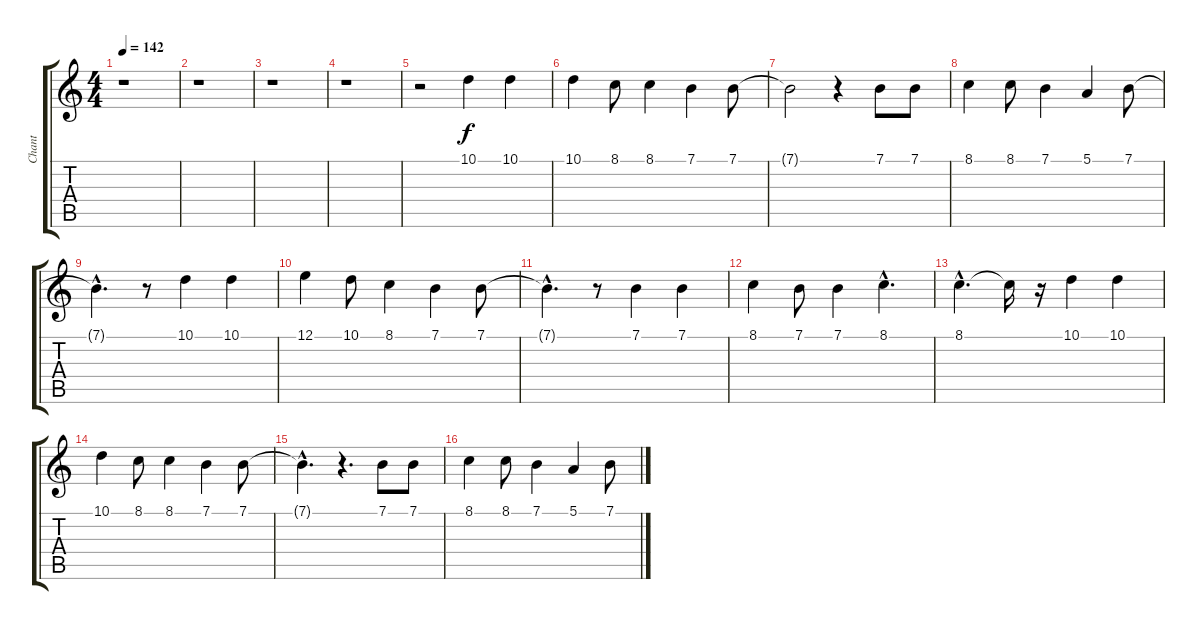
\track ("Chant" "Chant") {instrument shakuhachi}
\staff {score tabs}
\tuning (E4 B3 G3 D3 A2 E2) {hide}
\ts (4 4)
\tempo 142
\clef g2
\ks c
r.1{dy f} |
r.1 |
r.1 |
r.1 |
r.2 10.1.4 10.1.4 |
10.1.4 8.1.8 8.1.4 7.1.4 7.1.8 |
7.1{t}.2 r.4 7.1.8 7.1.8 |
8.1.4 8.1.8 7.1.4 5.1.4 7.1.8 |
7.1{hac t}.4{d} r.8 10.1.4 10.1.4 |
12.1.4 10.1.8 8.1.4 7.1.4 7.1.8 |
7.1{hac t}.4{d} r.8 7.1.4 7.1.4 |
8.1.4 7.1.8 7.1.4 8.1{hac}.4{d} |
8.1{hac}.4{d} 8.1{t}.16 r.16 10.1.4 10.1.4 |
10.1.4 8.1.8 8.1.4 7.1.4 7.1.8 |
7.1{hac t}.4{d} r.4{d} 7.1.8 7.1.8 |
8.1.4 8.1.8 7.1.4 5.1.4 7.1.8
